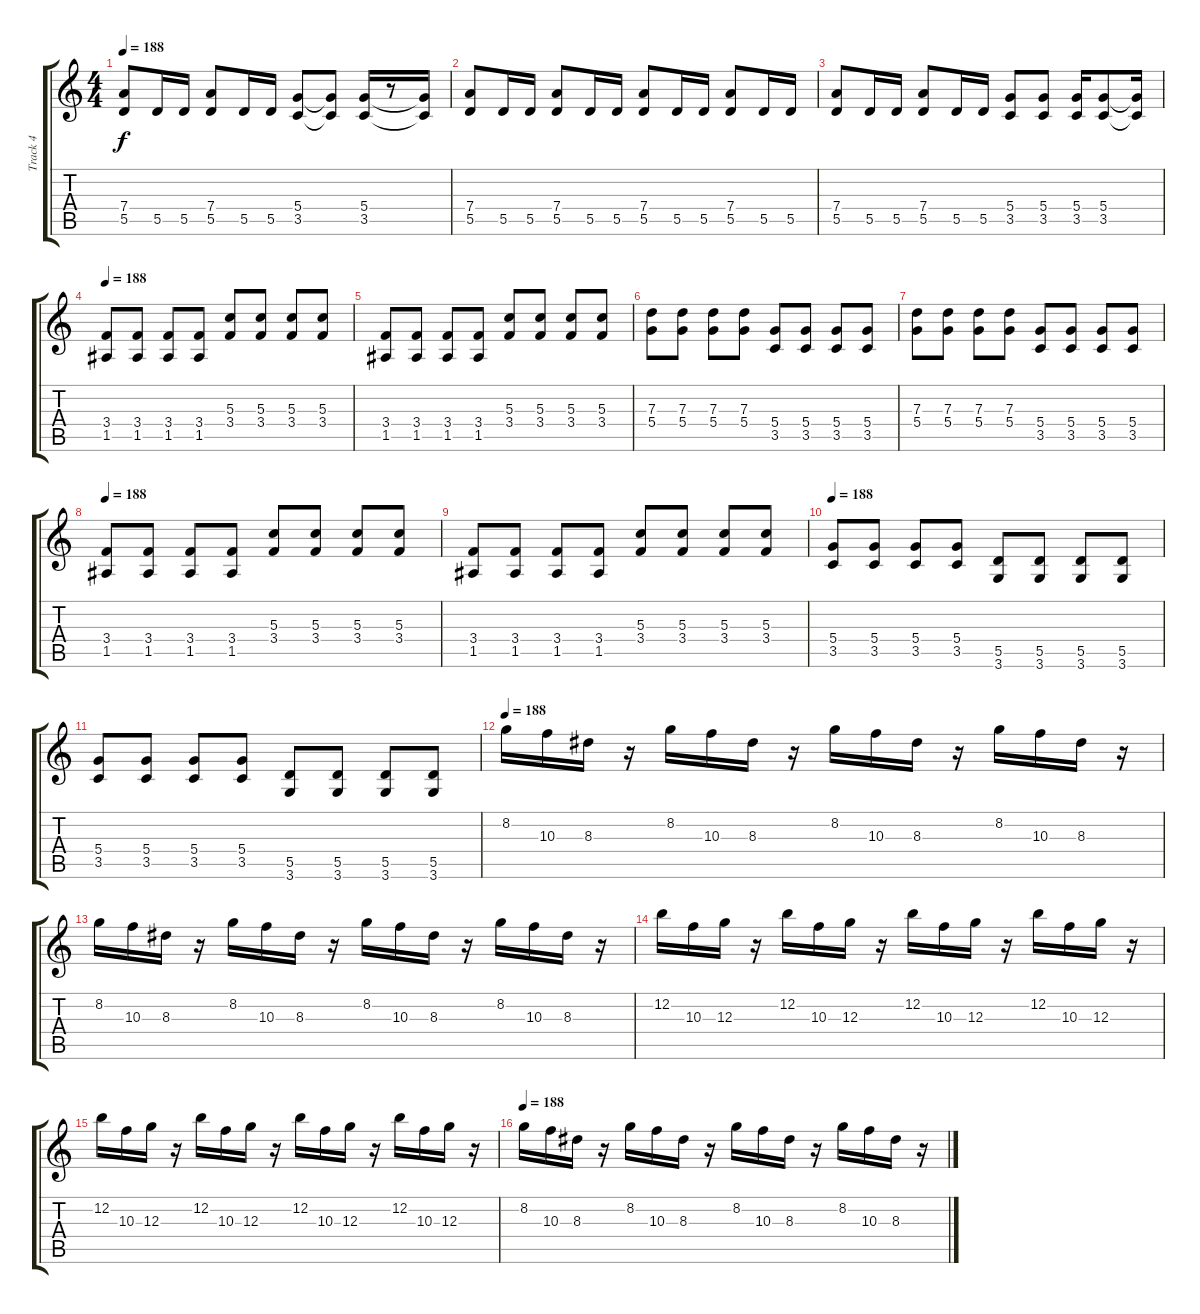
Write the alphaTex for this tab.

\track ("Track 4" "Track 4") {instrument distortionguitar}
\staff {score tabs}
\tuning (E4 B3 G3 D3 A2 E2) {hide}
\ts (4 4)
\tempo 188
\clef g2
\ks c
(7.4 5.5).8{dy f} 5.5.16 5.5.16 (7.4 5.5).8 5.5.16 5.5.16 (5.4 3.5).8 (5.4{t} 3.5{t}).8 (5.4 3.5).16 r.8 (5.4{t} 3.5{t}).16 |
(7.4 5.5).8 5.5.16 5.5.16 (7.4 5.5).8 5.5.16 5.5.16 (7.4 5.5).8 5.5.16 5.5.16 (7.4 5.5).8 5.5.16 5.5.16 |
(7.4 5.5).8 5.5.16 5.5.16 (7.4 5.5).8 5.5.16 5.5.16 (5.4 3.5).8 (5.4 3.5).8 (5.4 3.5).16 (5.4 3.5).8 (5.4{t} 3.5{t}).16 |
\tempo 188
(3.4 1.5).8 (3.4 1.5).8 (3.4 1.5).8 (3.4 1.5).8 (5.3 3.4).8 (5.3 3.4).8 (5.3 3.4).8 (5.3 3.4).8 |
(3.4 1.5).8 (3.4 1.5).8 (3.4 1.5).8 (3.4 1.5).8 (5.3 3.4).8 (5.3 3.4).8 (5.3 3.4).8 (5.3 3.4).8 |
(7.3 5.4).8 (7.3 5.4).8 (7.3 5.4).8 (7.3 5.4).8 (5.4 3.5).8 (5.4 3.5).8 (5.4 3.5).8 (5.4 3.5).8 |
(7.3 5.4).8 (7.3 5.4).8 (7.3 5.4).8 (7.3 5.4).8 (5.4 3.5).8 (5.4 3.5).8 (5.4 3.5).8 (5.4 3.5).8 |
\tempo 188
(3.4 1.5).8 (3.4 1.5).8 (3.4 1.5).8 (3.4 1.5).8 (5.3 3.4).8 (5.3 3.4).8 (5.3 3.4).8 (5.3 3.4).8 |
(3.4 1.5).8 (3.4 1.5).8 (3.4 1.5).8 (3.4 1.5).8 (5.3 3.4).8 (5.3 3.4).8 (5.3 3.4).8 (5.3 3.4).8 |
\tempo 188
(5.4 3.5).8 (5.4 3.5).8 (5.4 3.5).8 (5.4 3.5).8 (5.5 3.6).8 (5.5 3.6).8 (5.5 3.6).8 (5.5 3.6).8 |
(5.4 3.5).8 (5.4 3.5).8 (5.4 3.5).8 (5.4 3.5).8 (5.5 3.6).8 (5.5 3.6).8 (5.5 3.6).8 (5.5 3.6).8 |
\tempo 188
8.2.16 10.3.16 8.3.16 r.16 8.2.16 10.3.16 8.3.16 r.16 8.2.16 10.3.16 8.3.16 r.16 8.2.16 10.3.16 8.3.16 r.16 |
8.2.16 10.3.16 8.3.16 r.16 8.2.16 10.3.16 8.3.16 r.16 8.2.16 10.3.16 8.3.16 r.16 8.2.16 10.3.16 8.3.16 r.16 |
12.2.16 10.3.16 12.3.16 r.16 12.2.16 10.3.16 12.3.16 r.16 12.2.16 10.3.16 12.3.16 r.16 12.2.16 10.3.16 12.3.16 r.16 |
12.2.16 10.3.16 12.3.16 r.16 12.2.16 10.3.16 12.3.16 r.16 12.2.16 10.3.16 12.3.16 r.16 12.2.16 10.3.16 12.3.16 r.16 |
\tempo 188
8.2.16 10.3.16 8.3.16 r.16 8.2.16 10.3.16 8.3.16 r.16 8.2.16 10.3.16 8.3.16 r.16 8.2.16 10.3.16 8.3.16 r.16
